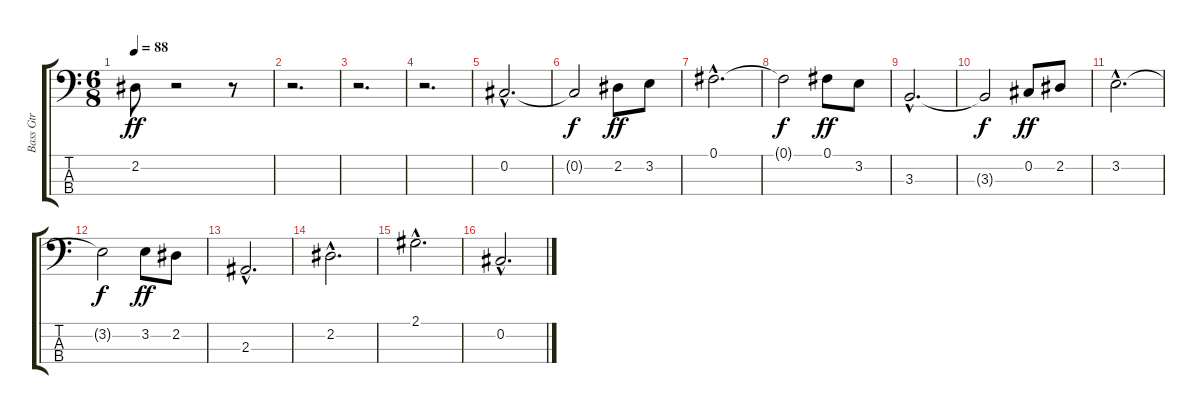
\track ("Bass Gtr            " "Bass Gtr  ") {instrument electricbassfinger}
\staff {score tabs}
\tuning (Gb2 Db2 Ab1 Eb1) {hide}
\ts (6 8)
\tempo 88
\clef f4
\ks c
2.2.8{dy ff} r.2 r.8 |
r.2{d} |
r.2{d} |
r.2{d} |
0.2{hac}.2{d} |
0.2{t}.2{dy f} 2.2.8{dy ff} 3.2.8 |
0.1{hac}.2{d} |
0.1{t}.2{dy f} 0.1.8{dy ff} 3.2.8 |
3.3{hac}.2{d} |
3.3{t}.2{dy f} 0.2.8{dy ff} 2.2.8 |
3.2{hac}.2{d} |
3.2{t}.2{dy f} 3.2.8{dy ff} 2.2.8 |
2.3{hac}.2{d} |
2.2{hac}.2{d} |
2.1{hac}.2{d} |
0.2{hac}.2{d}
